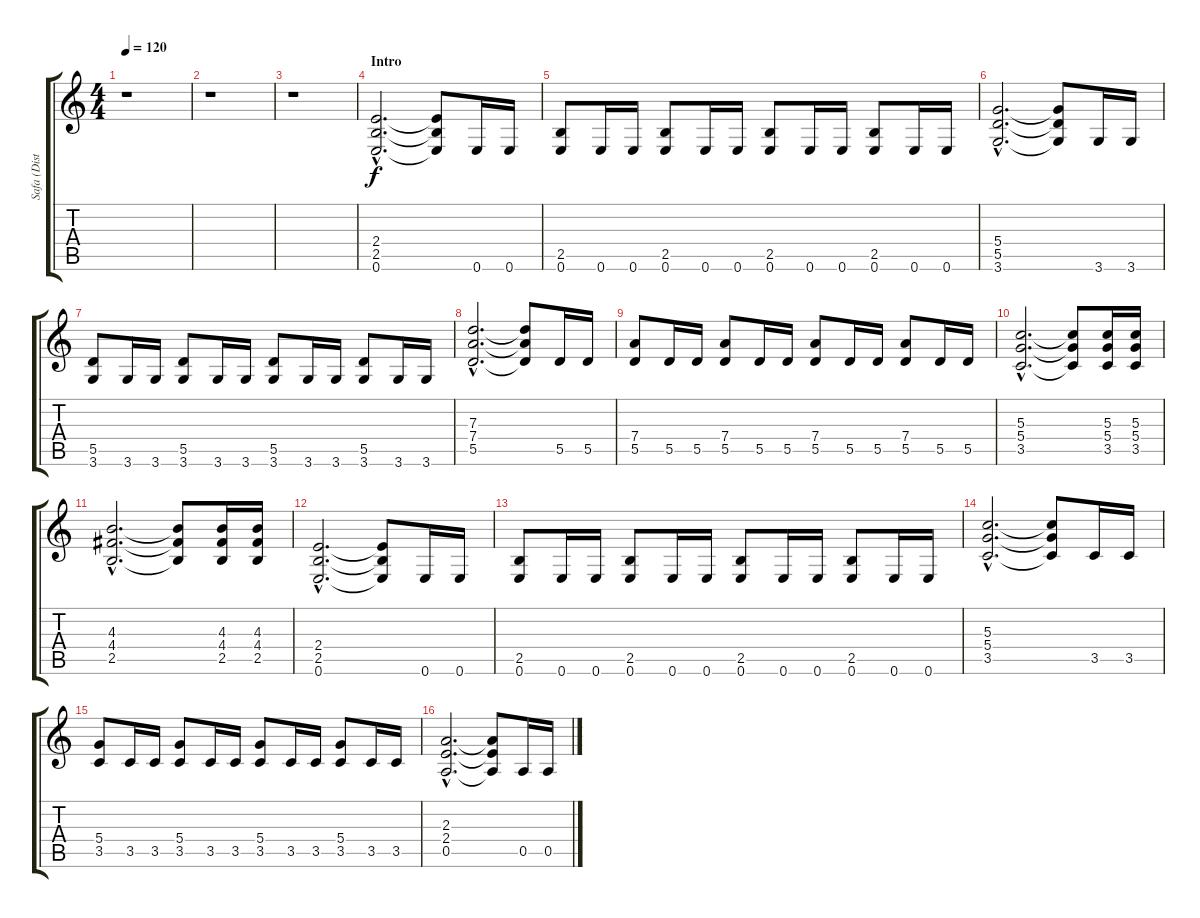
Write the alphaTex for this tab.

\track ("Safa (Distortion)" "Safa (Dist") {instrument distortionguitar}
\staff {score tabs}
\tuning (E4 B3 G3 D3 A2 E2) {hide}
\ts (4 4)
\tempo 120
\clef g2
\ks c
r.1{dy f instrument distortionguitar} |
r.1 |
r.1 |
\section ("" "Intro")
(2.4{hac} 2.5{hac} 0.6{hac}).2{d} (2.4{t} 2.5{t} 0.6{t}).8 0.6.16 0.6.16 |
(2.5 0.6).8 0.6.16 0.6.16 (2.5 0.6).8 0.6.16 0.6.16 (2.5 0.6).8 0.6.16 0.6.16 (2.5 0.6).8 0.6.16 0.6.16 |
(5.4{hac} 5.5{hac} 3.6{hac}).2{d} (5.4{t} 5.5{t} 3.6{t}).8 3.6.16 3.6.16 |
(5.5 3.6).8 3.6.16 3.6.16 (5.5 3.6).8 3.6.16 3.6.16 (5.5 3.6).8 3.6.16 3.6.16 (5.5 3.6).8 3.6.16 3.6.16 |
(7.3{hac} 7.4{hac} 5.5{hac}).2{d} (7.3{t} 7.4{t} 5.5{t}).8 5.5.16 5.5.16 |
(7.4 5.5).8 5.5.16 5.5.16 (7.4 5.5).8 5.5.16 5.5.16 (7.4 5.5).8 5.5.16 5.5.16 (7.4 5.5).8 5.5.16 5.5.16 |
(5.3{hac} 5.4{hac} 3.5{hac}).2{d} (5.3{t} 5.4{t} 3.5{t}).8 (5.3 5.4 3.5).16 (5.3 5.4 3.5).16 |
(4.3{hac} 4.4{hac} 2.5{hac}).2{d} (4.3{t} 4.4{t} 2.5{t}).8 (4.3 4.4 2.5).16 (4.3 4.4 2.5).16 |
(2.4{hac} 2.5{hac} 0.6{hac}).2{d} (2.4{t} 2.5{t} 0.6{t}).8 0.6.16 0.6.16 |
(2.5 0.6).8 0.6.16 0.6.16 (2.5 0.6).8 0.6.16 0.6.16 (2.5 0.6).8 0.6.16 0.6.16 (2.5 0.6).8 0.6.16 0.6.16 |
(5.3{hac} 5.4{hac} 3.5{hac}).2{d} (5.3{t} 5.4{t} 3.5{t}).8 3.5.16 3.5.16 |
(5.4 3.5).8 3.5.16 3.5.16 (5.4 3.5).8 3.5.16 3.5.16 (5.4 3.5).8 3.5.16 3.5.16 (5.4 3.5).8 3.5.16 3.5.16 |
(2.3{hac} 2.4{hac} 0.5{hac}).2{d} (2.3{t} 2.4{t} 0.5{t}).8 0.5.16 0.5.16
